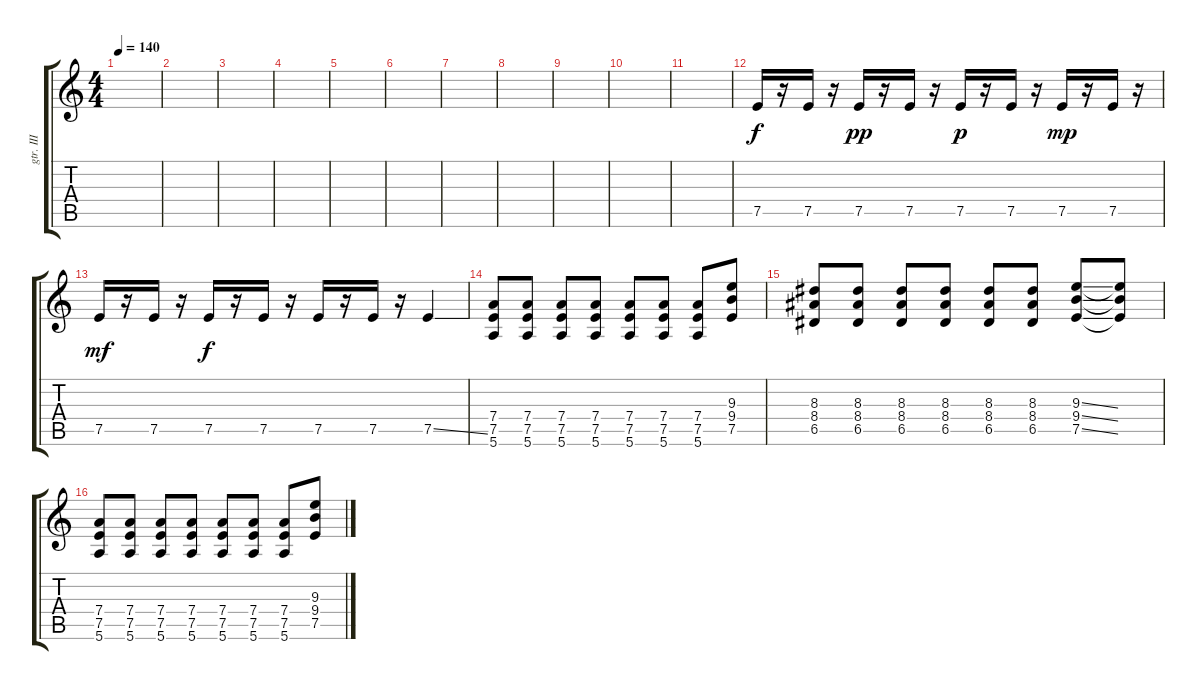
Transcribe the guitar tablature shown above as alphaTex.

\track ("gtr. III" "gtr. III") {instrument acousticguitarsteel}
\staff {score tabs}
\tuning (E4 B3 G3 D3 A2 E2) {hide}
\ts (4 4)
\tempo 140
\clef g2
\ks c
|
|
|
|
|
|
|
|
|
|
|
7.5.16{instrument overdrivenguitar} r.16 7.5.16 r.16 7.5.16{dy pp} r.16 7.5.16 r.16 7.5.16{dy p} r.16 7.5.16 r.16 7.5.16{dy mp} r.16 7.5.16 r.16 |
7.5.16{dy mf} r.16 7.5.16 r.16 7.5.16{dy f} r.16 7.5.16 r.16 7.5.16 r.16 7.5.16 r.16 7.5{ss}.4 |
(7.4 7.5 5.6).8 (7.4 7.5 5.6).8 (7.4 7.5 5.6).8 (7.4 7.5 5.6).8 (7.4 7.5 5.6).8 (7.4 7.5 5.6).8 (7.4 7.5 5.6).8 (9.3 9.4 7.5).8 |
(8.3 8.4 6.5).8 (8.3 8.4 6.5).8 (8.3 8.4 6.5).8 (8.3 8.4 6.5).8 (8.3 8.4 6.5).8 (8.3 8.4 6.5).8 (9.3{ss} 9.4{ss} 7.5{ss}).8 (9.3{t} 9.4{t} 7.5{t}).8 |
(7.4 7.5 5.6).8 (7.4 7.5 5.6).8 (7.4 7.5 5.6).8 (7.4 7.5 5.6).8 (7.4 7.5 5.6).8 (7.4 7.5 5.6).8 (7.4 7.5 5.6).8 (9.3 9.4 7.5).8
